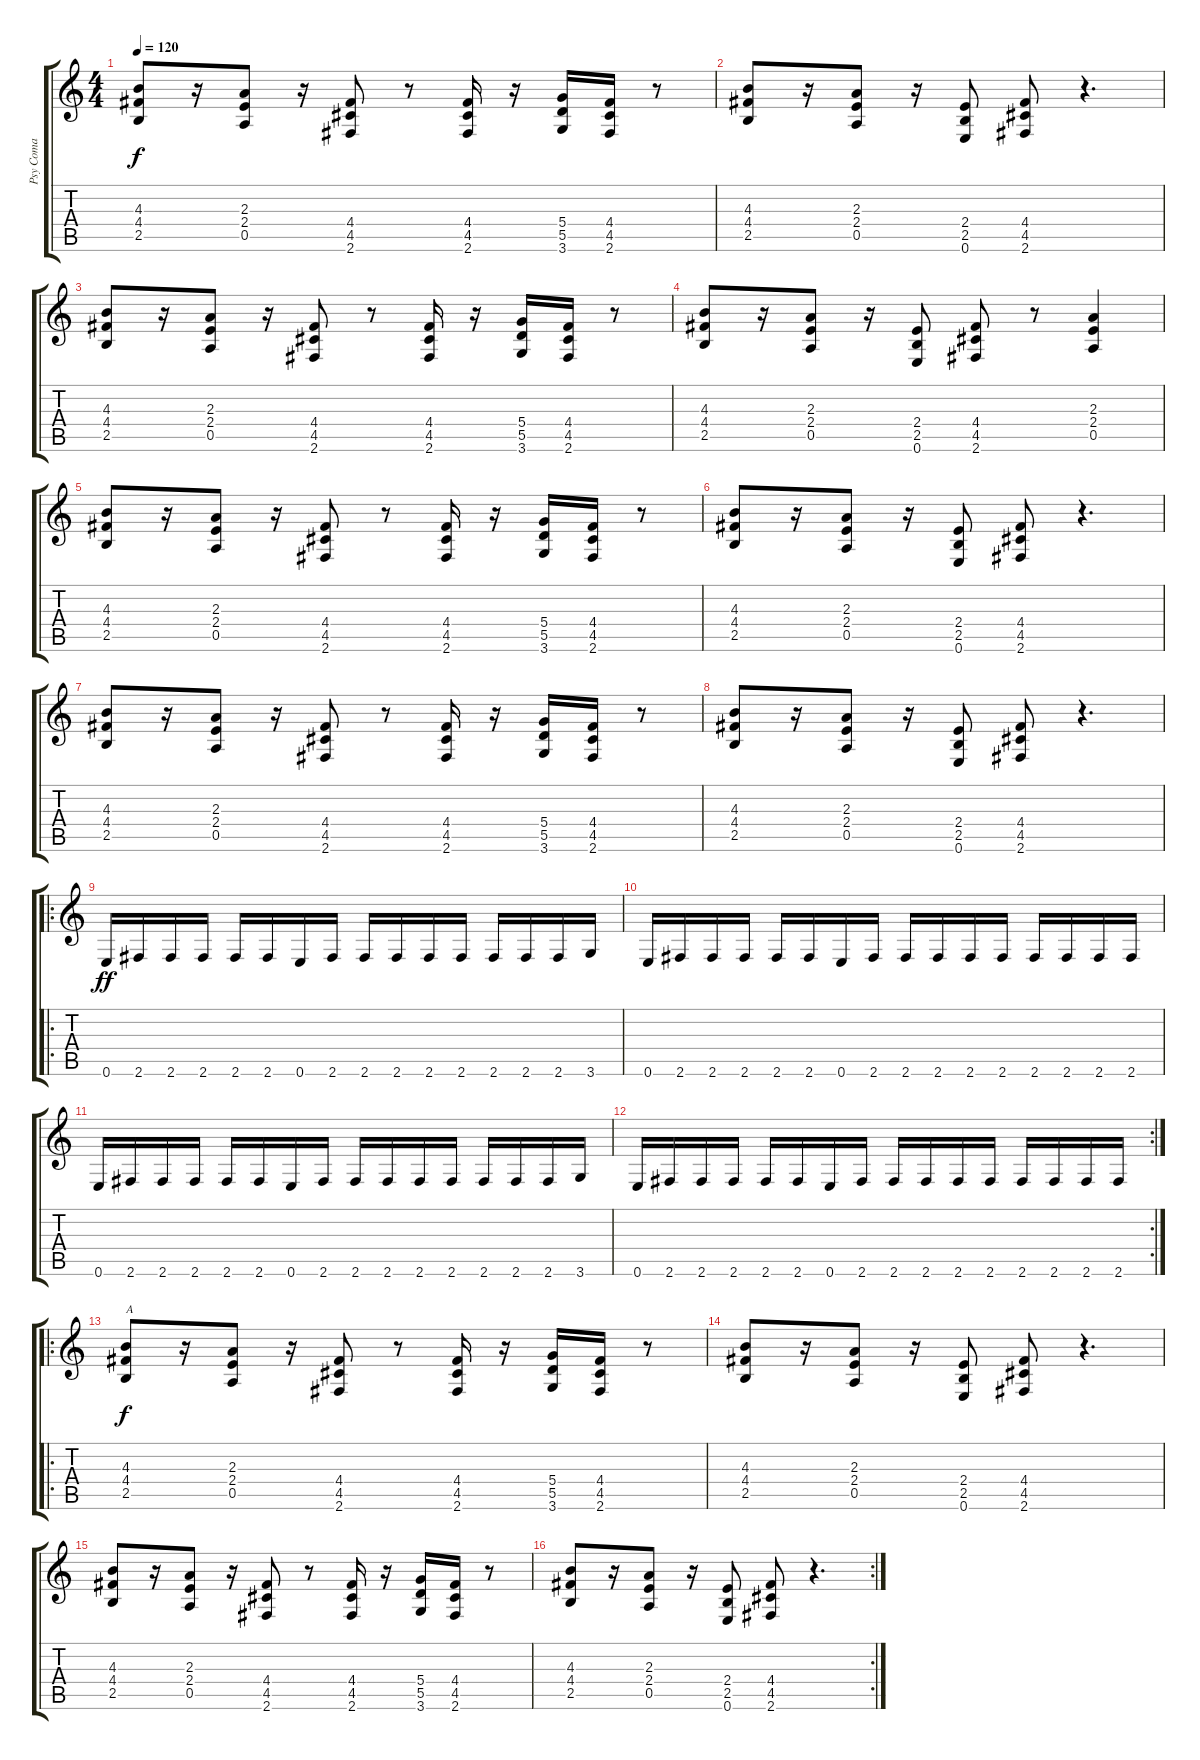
\track ("Psy Coma" "Psy Coma") {instrument overdrivenguitar}
\staff {score tabs}
\tuning (E4 B3 G3 D3 A2 E2) {hide}
\ts (4 4)
\tempo 120
\clef g2
\ks c
(4.3 4.4 2.5).8{dy f instrument overdrivenguitar} r.16 (2.3 2.4 0.5).8 r.16 (4.4 4.5 2.6).8 r.8 (4.4 4.5 2.6).16 r.16 (5.4 5.5 3.6).16 (4.4 4.5 2.6).16 r.8 |
(4.3 4.4 2.5).8 r.16 (2.3 2.4 0.5).8 r.16 (2.4 2.5 0.6).8 (4.4 4.5 2.6).8 r.4{d} |
(4.3 4.4 2.5).8 r.16 (2.3 2.4 0.5).8 r.16 (4.4 4.5 2.6).8 r.8 (4.4 4.5 2.6).16 r.16 (5.4 5.5 3.6).16 (4.4 4.5 2.6).16 r.8 |
(4.3 4.4 2.5).8 r.16 (2.3 2.4 0.5).8 r.16 (2.4 2.5 0.6).8 (4.4 4.5 2.6).8 r.8 (2.3 2.4 0.5).4 |
(4.3 4.4 2.5).8 r.16 (2.3 2.4 0.5).8 r.16 (4.4 4.5 2.6).8 r.8 (4.4 4.5 2.6).16 r.16 (5.4 5.5 3.6).16 (4.4 4.5 2.6).16 r.8 |
(4.3 4.4 2.5).8 r.16 (2.3 2.4 0.5).8 r.16 (2.4 2.5 0.6).8 (4.4 4.5 2.6).8 r.4{d} |
(4.3 4.4 2.5).8 r.16 (2.3 2.4 0.5).8 r.16 (4.4 4.5 2.6).8 r.8 (4.4 4.5 2.6).16 r.16 (5.4 5.5 3.6).16 (4.4 4.5 2.6).16 r.8 |
(4.3 4.4 2.5).8 r.16 (2.3 2.4 0.5).8 r.16 (2.4 2.5 0.6).8 (4.4 4.5 2.6).8 r.4{d} |
\ro
0.6.16{dy ff} 2.6.16 2.6.16 2.6.16 2.6.16 2.6.16 0.6.16 2.6.16 2.6.16 2.6.16 2.6.16 2.6.16 2.6.16 2.6.16 2.6.16 3.6.16 |
0.6.16 2.6.16 2.6.16 2.6.16 2.6.16 2.6.16 0.6.16 2.6.16 2.6.16 2.6.16 2.6.16 2.6.16 2.6.16 2.6.16 2.6.16 2.6.16 |
0.6.16 2.6.16 2.6.16 2.6.16 2.6.16 2.6.16 0.6.16 2.6.16 2.6.16 2.6.16 2.6.16 2.6.16 2.6.16 2.6.16 2.6.16 3.6.16 |
\rc 2
0.6.16 2.6.16 2.6.16 2.6.16 2.6.16 2.6.16 0.6.16 2.6.16 2.6.16 2.6.16 2.6.16 2.6.16 2.6.16 2.6.16 2.6.16 2.6.16 |
\ro
(4.3 4.4 2.5).8{txt "A" dy f} r.16 (2.3 2.4 0.5).8 r.16 (4.4 4.5 2.6).8 r.8 (4.4 4.5 2.6).16 r.16 (5.4 5.5 3.6).16 (4.4 4.5 2.6).16 r.8 |
(4.3 4.4 2.5).8 r.16 (2.3 2.4 0.5).8 r.16 (2.4 2.5 0.6).8 (4.4 4.5 2.6).8 r.4{d} |
(4.3 4.4 2.5).8 r.16 (2.3 2.4 0.5).8 r.16 (4.4 4.5 2.6).8 r.8 (4.4 4.5 2.6).16 r.16 (5.4 5.5 3.6).16 (4.4 4.5 2.6).16 r.8 |
\rc 2
(4.3 4.4 2.5).8 r.16 (2.3 2.4 0.5).8 r.16 (2.4 2.5 0.6).8 (4.4 4.5 2.6).8 r.4{d}
